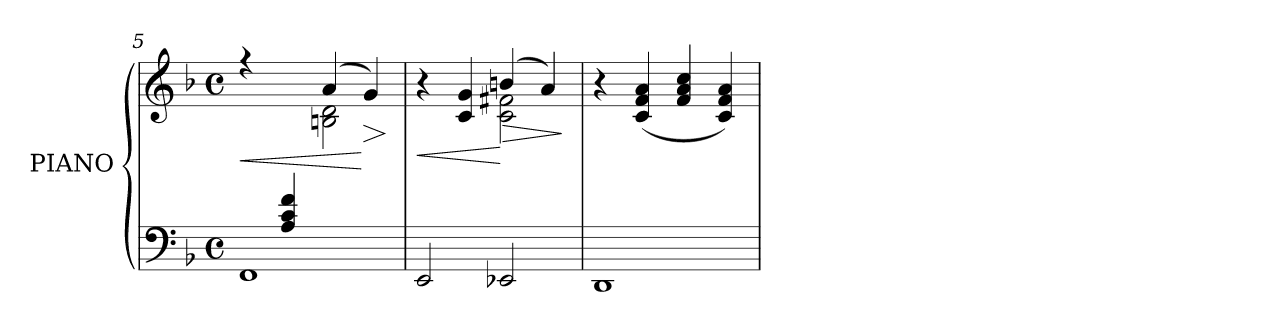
**kern	**kern	**dynam
*part1	*part1	*part1
*staff2	*staff1	*staff1/2
*I"PIANO	*	*
*I'Pno.	*	*
*clefF4	*clefG2	*
*k[b-]	*k[b-]	*
*M4/4	*M4/4	*
*met(c)	*met(c)	*
=5	=5	=5
*^	*	*
!	!	!	!LO:HP:b
*	*	*^	*
4ryy	1FF	4rff	4ryy	<
4A/ 4c/ 4f/	.	4ryy	4ryy	.
2ryy	.	(>4a/	2Bn\ 2d\	.
!	!	!	!	!LO:HP:n=1:b
.	.	4g/)	.	[ >
*v	*v	*	*	*
*	*v	*v	*
.	.	]
!!LO:LB:g=z
=6	=6	=6
!	!	!LO:HP:b
*	*^	*
2EE/	4r	4ryy	<
.	4c/ 4g/	4ryy	.
!	!	!	!LO:HP:n=1:b
2EE-X/	(>4bn/	2c\ 2f#X\	[ >
.	4a/)	.	.
*	*v	*v	*
.	.	]
=7	=7	=7
1DD	4r	.
.	(>4c/ 4f/ 4a/	.
.	4f/ 4a/ 4cc/	.
.	4c/ 4f/ 4a/)	.
=	=	=
*-	*-	*-
